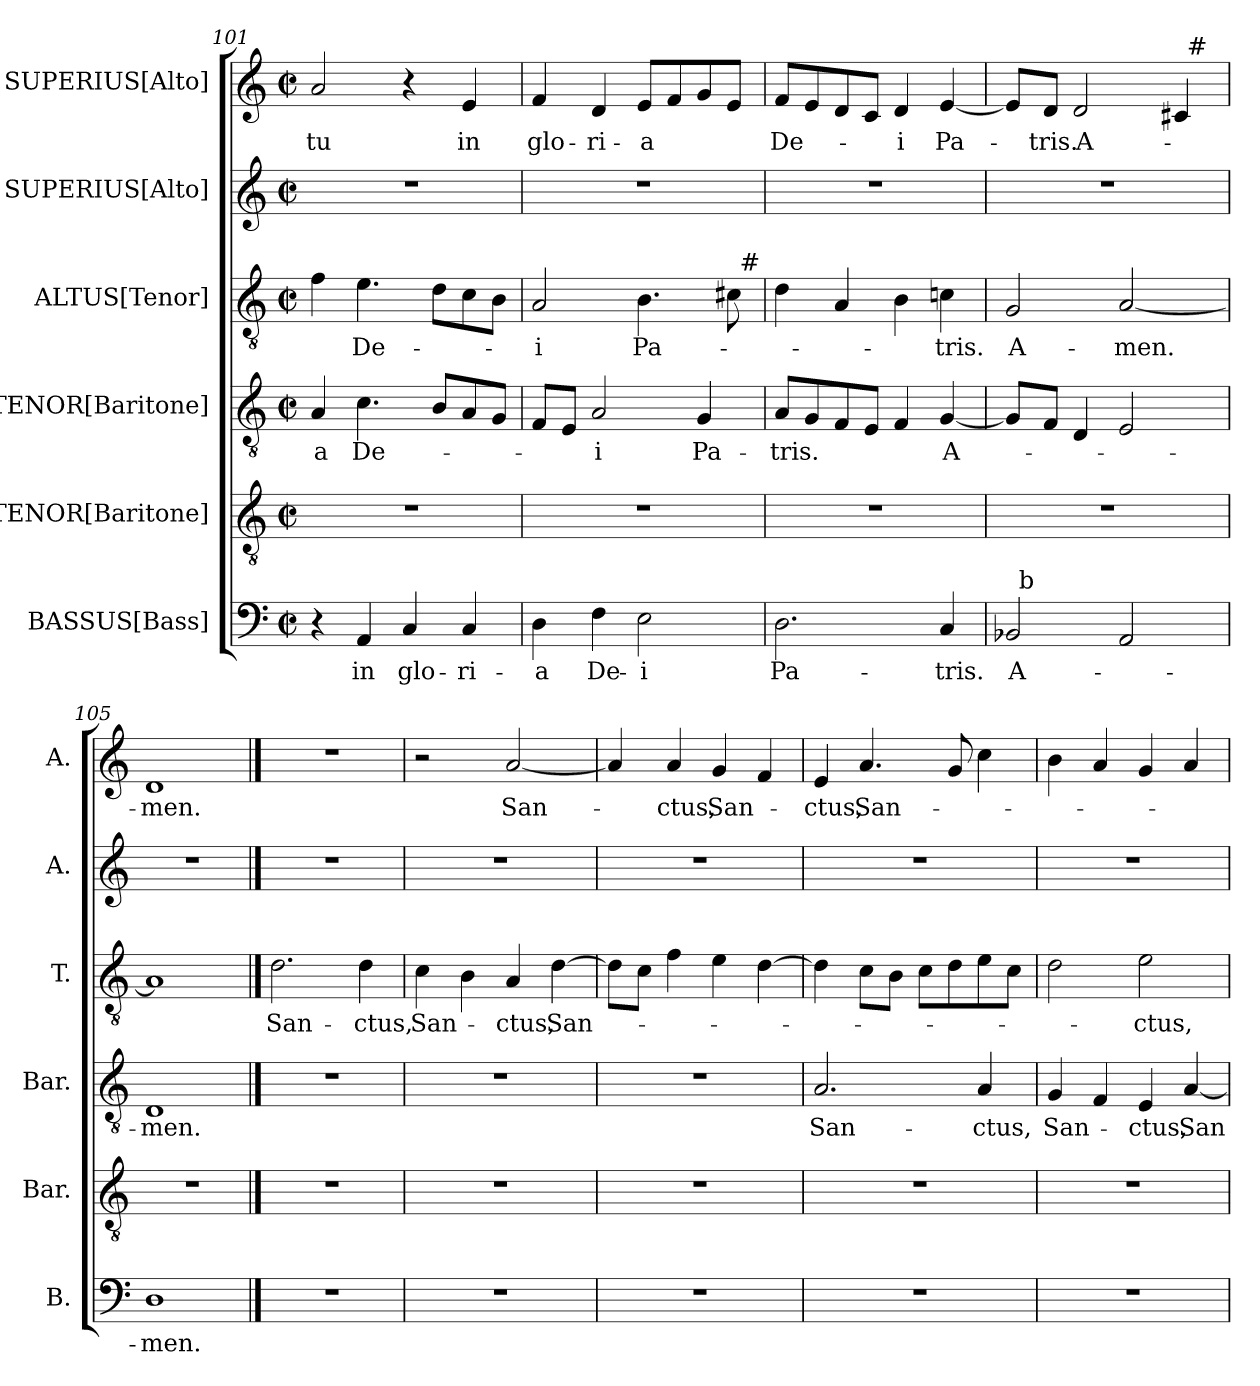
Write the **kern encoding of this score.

**kern	**text	**kern	**kern	**text	**kern	**text	**kern	**kern	**text
*part6	*part6	*part5	*part4	*part4	*part3	*part3	*part2	*part1	*part1
*staff6	*staff6	*staff5	*staff4	*staff4	*staff3	*staff3	*staff2	*staff1	*staff1
*I"BASSUS[Bass]	*	*I"TENOR[Baritone]	*I"TENOR[Baritone]	*	*I"ALTUS[Tenor]	*	*I"SUPERIUS[Alto]	*I"SUPERIUS[Alto]	*
*I'B.	*	*I'Bar.	*I'Bar.	*	*I'T.	*	*I'A.	*I'A.	*
*clefF4	*	*clefGv2	*clefGv2	*	*clefGv2	*	*clefG2	*clefG2	*
*	*	*ITrd7c12	*ITrd7c12	*	*ITrd7c12	*	*	*	*
*k[]	*	*k[]	*k[]	*	*k[]	*	*k[]	*k[]	*
*C:	*	*C:	*C:	*	*C:	*	*C:	*C:	*
*M2/2	*	*M2/2	*M2/2	*	*M2/2	*	*M2/2	*M2/2	*
*met(c|)	*	*met(c|)	*met(c|)	*	*met(c|)	*	*met(c|)	*met(c|)	*
=101	=101	=101	=101	=101	=101	=101	=101	=101	=101
!	!	!	!	!LO:LY:b	!	!	!	!	!LO:LY:b
4r	.	1r	4AA/	-a	4F\	.	1r	2a/	-tu
!	!LO:LY:b	!	!	!LO:LY:b	!	!LO:LY:b	!	!	!
4AA/	in	.	4.C\	De-	4.E\	De-	.	.	.
!	!LO:LY:b	!	!	!	!	!	!	!	!
4C/	glo-	.	.	.	.	.	.	4r	.
.	.	.	8BB/L	.	8D\L	.	.	.	.
!	!LO:LY:b	!	!	!	!	!	!	!	!LO:LY:b
4C/	-ri-	.	8AA/	.	8C\	.	.	4e/	in
.	.	.	8GG/J	.	8BB\J	.	.	.	.
=102	=102	=102	=102	=102	=102	=102	=102	=102	=102
!	!LO:LY:b	!	!	!	!	!LO:LY:b	!	!	!LO:LY:b
*	*	*	*	*	*^	*	*	*	*
4D\	-a	1r	8FF/L	.	2AA/	2ryy	-i	1r	4f/	glo-
.	.	.	8EE/J	.	.	.	.	.	.	.
!	!LO:LY:b	!	!	!LO:LY:b	!	!	!	!	!	!LO:LY:b
4F\	De-	.	2AA/	-i	.	.	.	.	4d/	-ri-
!	!LO:LY:b	!	!	!	!	!	!LO:LY:b	!	!	!LO:LY:b
2E\	-i	.	.	.	4.BB\	4ryy	Pa-	.	8e/L	-a
.	.	.	.	.	.	.	.	.	8f/	.
!	!	!	!	!LO:LY:b	!	!	!	!	!	!
.	.	.	4GG/	Pa-	.	8ryy	.	.	8g/	.
.	.	.	.	.	8C#\	32ryy	.	.	8e/J	.
!	!	!	!	!	!	!LO:TX:a:t=#	!	!	!	!
.	.	.	.	.	.	16.ryy	.	.	.	.
=103	=103	=103	=103	=103	=103	=103	=103	=103	=103	=103
!	!LO:LY:b	!	!	!LO:LY:b	!	!	!	!	!	!LO:LY:b
*	*	*	*	*	*v	*v	*	*	*	*
2.D\	Pa-	1r	8AA/L	-tris.	4D\	.	1r	8f/L	De-
.	.	.	8GG/	.	.	.	.	8e/	.
.	.	.	8FF/	.	4AA/	.	.	8d/	.
.	.	.	8EE/J	.	.	.	.	8c/J	.
!	!	!	!	!	!	!	!	!	!LO:LY:b
.	.	.	4FF/	.	4BB\	.	.	4d/	-i
!	!LO:LY:b	!	!	!LO:LY:b	!	!LO:LY:b	!	!	!LO:LY:b
4C/	-tris.	.	[<4GG/	A-	4Cn\	-tris.	.	[<4e/	Pa-
=104	=104	=104	=104	=104	=104	=104	=104	=104	=104
!	!LO:LY:b	!	!	!	!	!LO:LY:b	!	!	!
*^	*	*	*	*	*	*	*	*^	*
2BB-/	32ryy	A-	1r	8GG/L]	.	2GG/	A-	1r	8e/L]	2ryy	.
!	!LO:TX:a:t=b	!	!	!	!	!	!	!	!	!	!
.	2ryy	.	.	.	.	.	.	.	.	.	.
!	!	!	!	!	!	!	!	!	!	!	!LO:LY:b
.	.	.	.	8FF/J	.	.	.	.	8d/J	.	-tris.
!	!	!	!	!	!	!	!	!	!	!	!LO:LY:b
.	.	.	.	4DD/	.	.	.	.	2d/	.	A-
!	!	!	!	!	!	!	!LO:LY:b	!	!	!	!
2AA/	.	.	.	2EE/	.	[<2AA/	-men.	.	.	4ryy	.
.	4...ryy	.	.	.	.	.	.	.	.	.	.
.	.	.	.	.	.	.	.	.	4c#/	32ryy	.
!	!	!	!	!	!	!	!	!	!	!LO:TX:a:t=#	!
.	.	.	.	.	.	.	.	.	.	8..ryy	.
=105	=105	=105	=105	=105	=105	=105	=105	=105	=105	=105	=105
!	!	!LO:LY:b	!	!	!LO:LY:b	!	!	!	!	!	!LO:LY:b
*v	*v	*	*	*	*	*	*	*	*v	*v	*
1D	-men.	1r	1DD	-men.	1AA]	.	1r	1d	-men.
!!LO:LB:g=z
==106	==106	==106	==106	==106	==106	==106	==106	==106	==106
!	!	!	!	!	!	!LO:LY:b	!	!	!
1r	.	1r	1r	.	2.D\	San-	1r	1r	.
!	!	!	!	!	!	!LO:LY:b	!	!	!
.	.	.	.	.	4D\	-ctus,	.	.	.
=107	=107	=107	=107	=107	=107	=107	=107	=107	=107
!	!	!	!	!	!	!LO:LY:b	!	!	!
1r	.	1r	1r	.	4C\	San-	1r	2r	.
.	.	.	.	.	4BB\	.	.	.	.
!	!	!	!	!	!	!LO:LY:b	!	!	!LO:LY:b
.	.	.	.	.	4AA/	-ctus,	.	[<2a/	San-
!	!	!	!	!	!	!LO:LY:b	!	!	!
.	.	.	.	.	[>4D\	San-	.	.	.
=108	=108	=108	=108	=108	=108	=108	=108	=108	=108
1r	.	1r	1r	.	8D\L]	.	1r	4a/]	.
.	.	.	.	.	8C\J	.	.	.	.
!	!	!	!	!	!	!	!	!	!LO:LY:b
.	.	.	.	.	4F\	.	.	4a/	-ctus,
!	!	!	!	!	!	!	!	!	!LO:LY:b
.	.	.	.	.	4E\	.	.	4g/	San-
.	.	.	.	.	[>4D\	.	.	4f/	.
=109	=109	=109	=109	=109	=109	=109	=109	=109	=109
!	!	!	!	!LO:LY:b	!	!	!	!	!LO:LY:b
1r	.	1r	2.AA/	San-	4D\]	.	1r	4e/	-ctus,
!	!	!	!	!	!	!	!	!	!LO:LY:b
.	.	.	.	.	8C\L	.	.	4.a/	San-
.	.	.	.	.	8BB\J	.	.	.	.
.	.	.	.	.	8C\L	.	.	.	.
.	.	.	.	.	8D\	.	.	8g/	.
!	!	!	!	!LO:LY:b	!	!	!	!	!
.	.	.	4AA/	-ctus,	8E\	.	.	4cc\	.
.	.	.	.	.	8C\J	.	.	.	.
=110	=110	=110	=110	=110	=110	=110	=110	=110	=110
!	!	!	!	!LO:LY:b	!	!	!	!	!
1r	.	1r	4GG/	San-	2D\	.	1r	4b\	.
.	.	.	4FF/	.	.	.	.	4a/	.
!	!	!	!	!LO:LY:b	!	!LO:LY:b	!	!	!
.	.	.	4EE/	-ctus,	2E\	-ctus,	.	4g/	.
!	!	!	!	!LO:LY:b	!	!	!	!	!
.	.	.	[<4AA/	San-	.	.	.	4a/	.
=	=	=	=	=	=	=	=	=	=
*-	*-	*-	*-	*-	*-	*-	*-	*-	*-
